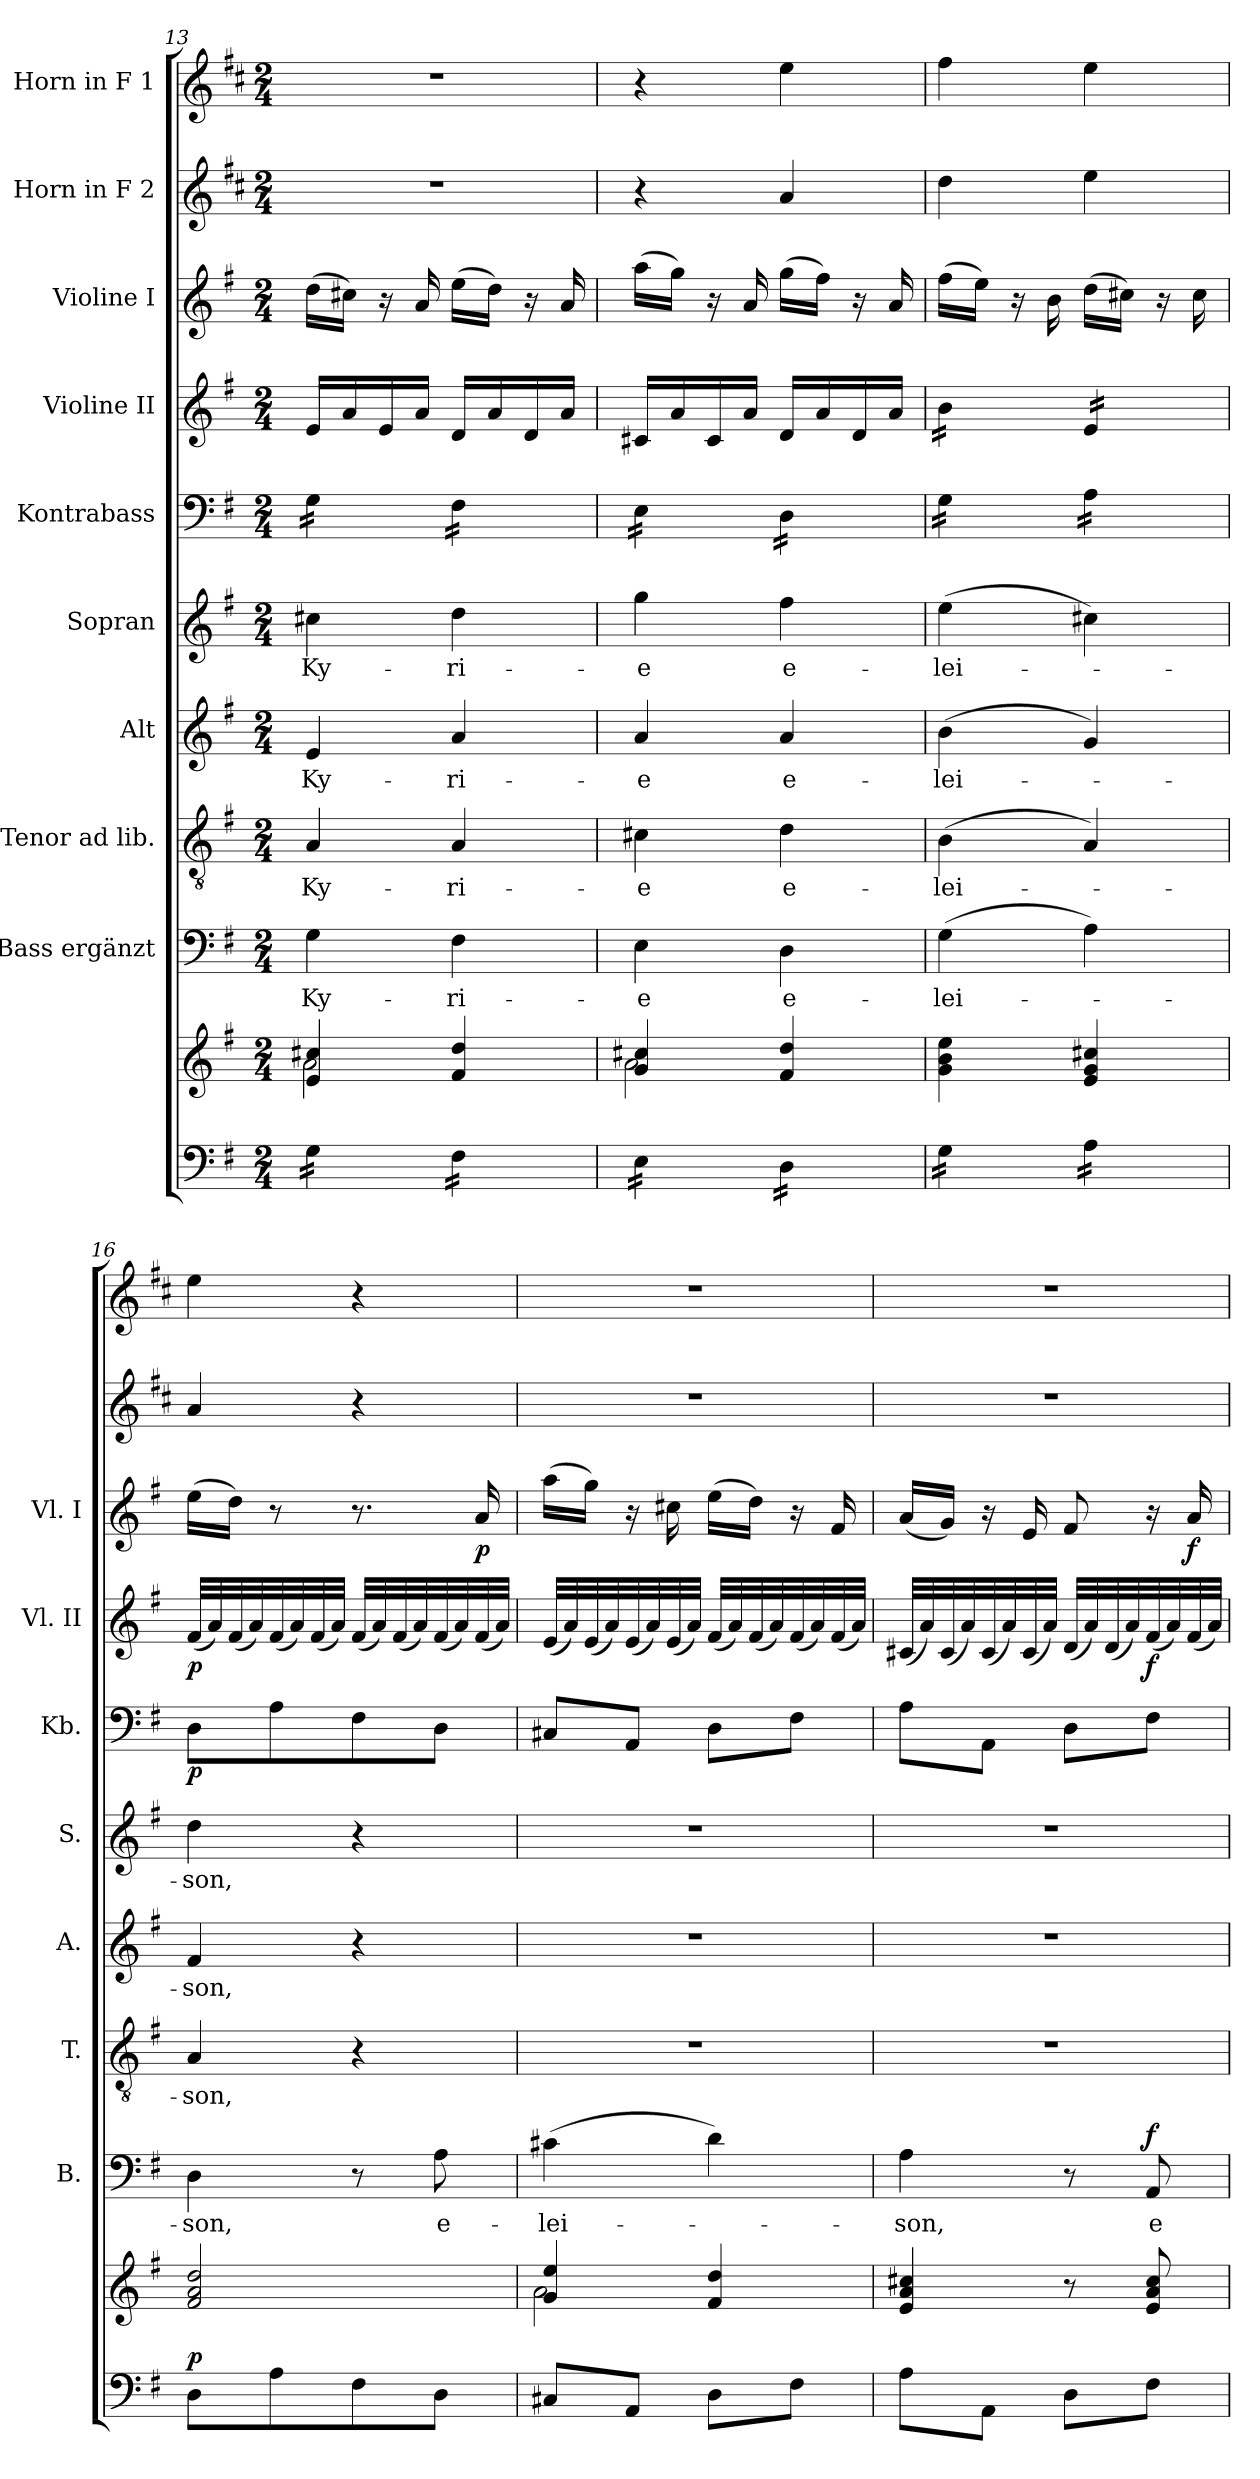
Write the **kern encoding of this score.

**kern	**kern	**dynam	**kern	**text	**dynam	**kern	**text	**kern	**text	**kern	**text	**kern	**dynam	**kern	**dynam	**kern	**dynam	**kern	**kern
*part10	*part10	*part10	*part9	*part9	*part9	*part8	*part8	*part7	*part7	*part6	*part6	*part5	*part5	*part4	*part4	*part3	*part3	*part2	*part1
*staff11	*staff10	*staff10/11	*staff9	*staff9	*staff9	*staff8	*staff8	*staff7	*staff7	*staff6	*staff6	*staff5	*staff5	*staff4	*staff4	*staff3	*staff3	*staff2	*staff1
*	*	*	*I"Bass ergänzt	*	*	*I"Tenor ad lib.	*	*I"Alt	*	*I"Sopran	*	*I"Kontrabass	*	*I"Violine II	*	*I"Violine I	*	*I"Horn in F 2	*I"Horn in F 1
*	*	*	*I'B.	*	*	*I'T.	*	*I'A.	*	*I'S.	*	*I'Kb.	*	*I'Vl. II	*	*I'Vl. I	*	*	*
*clefF4	*clefG2	*	*clefF4	*	*	*clefGv2	*	*clefG2	*	*clefG2	*	*clefF4	*	*clefG2	*	*clefG2	*	*clefG2	*clefG2
*	*	*	*	*	*	*	*	*	*	*	*	*ITrd7c12	*	*	*	*	*	*ITrd4c7	*ITrd4c7
*k[f#]	*k[f#]	*	*k[f#]	*	*	*k[f#]	*	*k[f#]	*	*k[f#]	*	*k[f#]	*	*k[f#]	*	*k[f#]	*	*k[f#]	*k[f#]
*G:	*G:	*	*G:	*	*	*G:	*	*G:	*	*G:	*	*G:	*	*G:	*	*G:	*	*G:	*G:
*M2/4	*M2/4	*	*M2/4	*	*	*M2/4	*	*M2/4	*	*M2/4	*	*M2/4	*	*M2/4	*	*M2/4	*	*M2/4	*M2/4
=13	=13	=13	=13	=13	=13	=13	=13	=13	=13	=13	=13	=13	=13	=13	=13	=13	=13	=13	=13
*	*^	*	*	*	*	*	*	*	*	*	*	*	*	*	*	*	*	*	*
!	!	!	!	!	!LO:LY:b	!	!	!LO:LY:b	!	!LO:LY:b	!	!LO:LY:b	!	!	!	!	!	!	!	!
*tremolo	*	*	*	*	*	*	*	*	*	*	*	*	*	*	*	*	*	*	*	*
*	*	*	*	*	*	*	*	*	*	*	*	*	*tremolo	*	*	*	*	*	*	*
16G\LL	4e/ 4cc#X/	2a\	.	4G\	Ky-	.	4A/	Ky-	4e/	Ky-	4cc#X\	Ky-	16GG\LL	.	16e/LL	.	(>16dd\LL	.	2r	2r
16G\	.	.	.	.	.	.	.	.	.	.	.	.	16GG\	.	16a/	.	16cc#X\JJ)	.	.	.
16G\	.	.	.	.	.	.	.	.	.	.	.	.	16GG\	.	16e/	.	16r	.	.	.
16G\JJ	.	.	.	.	.	.	.	.	.	.	.	.	16GG\JJ	.	16a/JJ	.	16a/	.	.	.
!	!	!	!	!	!LO:LY:b	!	!	!LO:LY:b	!	!LO:LY:b	!	!LO:LY:b	!	!	!	!	!	!	!	!
16F#\LL	4f#/ 4dd/	.	.	4F#\	-ri-	.	4A/	-ri-	4a/	-ri-	4dd\	-ri-	16FF#\LL	.	16d/LL	.	(>16ee\LL	.	.	.
16F#\	.	.	.	.	.	.	.	.	.	.	.	.	16FF#\	.	16a/	.	16dd\JJ)	.	.	.
16F#\	.	.	.	.	.	.	.	.	.	.	.	.	16FF#\	.	16d/	.	16r	.	.	.
16F#\JJ	.	.	.	.	.	.	.	.	.	.	.	.	16FF#\JJ	.	16a/JJ	.	16a/	.	.	.
=14	=14	=14	=14	=14	=14	=14	=14	=14	=14	=14	=14	=14	=14	=14	=14	=14	=14	=14	=14	=14
!	!	!	!	!	!LO:LY:b	!	!	!LO:LY:b	!	!LO:LY:b	!	!LO:LY:b	!	!	!	!	!	!	!	!
16E\LL	4g/ 4cc#X/	2a\	.	4E\	-e	.	4c#X\	-e	4a/	-e	4gg\	-e	16EE\LL	.	16c#X/LL	.	(>16aa\LL	.	4r	4r
16E\	.	.	.	.	.	.	.	.	.	.	.	.	16EE\	.	16a/	.	16gg\JJ)	.	.	.
16E\	.	.	.	.	.	.	.	.	.	.	.	.	16EE\	.	16c#/	.	16r	.	.	.
16E\JJ	.	.	.	.	.	.	.	.	.	.	.	.	16EE\JJ	.	16a/JJ	.	16a/	.	.	.
!	!	!	!	!	!LO:LY:b	!	!	!LO:LY:b	!	!LO:LY:b	!	!LO:LY:b	!	!	!	!	!	!	!	!
16D\LL	4f#/ 4dd/	.	.	4D\	e-	.	4d\	e-	4a/	e-	4ff#\	e-	16DD\LL	.	16d/LL	.	(>16gg\LL	.	4d/	4a\
16D\	.	.	.	.	.	.	.	.	.	.	.	.	16DD\	.	16a/	.	16ff#\JJ)	.	.	.
16D\	.	.	.	.	.	.	.	.	.	.	.	.	16DD\	.	16d/	.	16r	.	.	.
16D\JJ	.	.	.	.	.	.	.	.	.	.	.	.	16DD\JJ	.	16a/JJ	.	16a/	.	.	.
*	*v	*v	*	*	*	*	*	*	*	*	*	*	*	*	*	*	*	*	*	*
=15	=15	=15	=15	=15	=15	=15	=15	=15	=15	=15	=15	=15	=15	=15	=15	=15	=15	=15	=15
!	!	!	!	!LO:LY:b	!	!	!LO:LY:b	!	!LO:LY:b	!	!LO:LY:b	!	!	!	!	!	!	!	!
*	*	*	*	*	*	*	*	*	*	*	*	*	*	*tremolo	*	*	*	*	*
16G\LL	4g\ 4b\ 4ee\	.	(>4G\	-lei-	.	(>4B\	-lei-	(>4b\	-lei-	(>4ee\	-lei-	16GG\LL	.	16b\LL	.	(>16ff#\LL	.	4g\	4b\
16G\	.	.	.	.	.	.	.	.	.	.	.	16GG\	.	16b\	.	16ee\JJ)	.	.	.
16G\	.	.	.	.	.	.	.	.	.	.	.	16GG\	.	16b\	.	16r	.	.	.
16G\JJ	.	.	.	.	.	.	.	.	.	.	.	16GG\JJ	.	16b\JJ	.	16b\	.	.	.
16A\LL	4e/ 4g/ 4cc#X/	.	4A\)	.	.	4A/)	.	4g/)	.	4cc#X\)	.	16AA\LL	.	16e/LL	.	(>16dd\LL	.	4a\	4a\
16A\	.	.	.	.	.	.	.	.	.	.	.	16AA\	.	16e/	.	16cc#X\JJ)	.	.	.
16A\	.	.	.	.	.	.	.	.	.	.	.	16AA\	.	16e/	.	16r	.	.	.
16A\JJ	.	.	.	.	.	.	.	.	.	.	.	16AA\JJ	.	16e/JJ	.	16cc#\	.	.	.
*	*	*	*	*	*	*	*	*	*	*	*	*	*	*Xtremolo	*	*	*	*	*
*	*	*	*	*	*	*	*	*	*	*	*	*Xtremolo	*	*	*	*	*	*	*
*Xtremolo	*	*	*	*	*	*	*	*	*	*	*	*	*	*	*	*	*	*	*
!!LO:PB:g=z
=16	=16	=16	=16	=16	=16	=16	=16	=16	=16	=16	=16	=16	=16	=16	=16	=16	=16	=16	=16
!	!	!LO:DY:a=2	!	!LO:LY:b	!	!	!LO:LY:b	!	!LO:LY:b	!	!LO:LY:b	!	!LO:DY:b	!	!LO:DY:b	!	!	!	!
8D\L	2f#/ 2a/ 2dd/	p	4D\	-son,	.	4A/	-son,	4f#/	-son,	4dd\	-son,	8DD\L	p	(<32f#/LLL	p	(>16ee\LL	.	4d/	4a\
.	.	.	.	.	.	.	.	.	.	.	.	.	.	32a/)	.	.	.	.	.
.	.	.	.	.	.	.	.	.	.	.	.	.	.	(<32f#/	.	16dd\JJ)	.	.	.
.	.	.	.	.	.	.	.	.	.	.	.	.	.	32a/)	.	.	.	.	.
8A\	.	.	.	.	.	.	.	.	.	.	.	8AA\	.	(<32f#/	.	8r	.	.	.
.	.	.	.	.	.	.	.	.	.	.	.	.	.	32a/)	.	.	.	.	.
.	.	.	.	.	.	.	.	.	.	.	.	.	.	(<32f#/	.	.	.	.	.
.	.	.	.	.	.	.	.	.	.	.	.	.	.	32a/JJJ)	.	.	.	.	.
8F#\	.	.	8r	.	.	4r	.	4r	.	4r	.	8FF#\	.	(<32f#/LLL	.	8.r	.	4r	4r
.	.	.	.	.	.	.	.	.	.	.	.	.	.	32a/)	.	.	.	.	.
.	.	.	.	.	.	.	.	.	.	.	.	.	.	(<32f#/	.	.	.	.	.
.	.	.	.	.	.	.	.	.	.	.	.	.	.	32a/)	.	.	.	.	.
!	!	!	!	!LO:LY:b	!	!	!	!	!	!	!	!	!	!	!	!	!	!	!
8D\J	.	.	8A\	e-	.	.	.	.	.	.	.	8DD\J	.	(<32f#/	.	.	.	.	.
.	.	.	.	.	.	.	.	.	.	.	.	.	.	32a/)	.	.	.	.	.
!	!	!	!	!	!	!	!	!	!	!	!	!	!	!	!	!	!LO:DY:b	!	!
.	.	.	.	.	.	.	.	.	.	.	.	.	.	(<32f#/	.	16a/	p	.	.
.	.	.	.	.	.	.	.	.	.	.	.	.	.	32a/JJJ)	.	.	.	.	.
=17	=17	=17	=17	=17	=17	=17	=17	=17	=17	=17	=17	=17	=17	=17	=17	=17	=17	=17	=17
*	*^	*	*	*	*	*	*	*	*	*	*	*	*	*	*	*	*	*	*
!	!	!	!	!	!LO:LY:b	!	!	!	!	!	!	!	!	!	!	!	!	!	!	!
8C#X/L	4g/ 4ee/	2a\	.	(>4c#X\	-lei-	.	2r	.	2r	.	2r	.	8CC#X/L	.	(<32e/LLL	.	(>16aa\LL	.	2r	2r
.	.	.	.	.	.	.	.	.	.	.	.	.	.	.	32a/)	.	.	.	.	.
.	.	.	.	.	.	.	.	.	.	.	.	.	.	.	(<32e/	.	16gg\JJ)	.	.	.
.	.	.	.	.	.	.	.	.	.	.	.	.	.	.	32a/)	.	.	.	.	.
8AA/J	.	.	.	.	.	.	.	.	.	.	.	.	8AAA/J	.	(<32e/	.	16r	.	.	.
.	.	.	.	.	.	.	.	.	.	.	.	.	.	.	32a/)	.	.	.	.	.
.	.	.	.	.	.	.	.	.	.	.	.	.	.	.	(<32e/	.	16cc#X\	.	.	.
.	.	.	.	.	.	.	.	.	.	.	.	.	.	.	32a/JJJ)	.	.	.	.	.
8D\L	4f#/ 4dd/	.	.	4d\)	.	.	.	.	.	.	.	.	8DD\L	.	(<32f#/LLL	.	(>16ee\LL	.	.	.
.	.	.	.	.	.	.	.	.	.	.	.	.	.	.	32a/)	.	.	.	.	.
.	.	.	.	.	.	.	.	.	.	.	.	.	.	.	(<32f#/	.	16dd\JJ)	.	.	.
.	.	.	.	.	.	.	.	.	.	.	.	.	.	.	32a/)	.	.	.	.	.
8F#\J	.	.	.	.	.	.	.	.	.	.	.	.	8FF#\J	.	(<32f#/	.	16r	.	.	.
.	.	.	.	.	.	.	.	.	.	.	.	.	.	.	32a/)	.	.	.	.	.
.	.	.	.	.	.	.	.	.	.	.	.	.	.	.	(<32f#/	.	16f#/	.	.	.
.	.	.	.	.	.	.	.	.	.	.	.	.	.	.	32a/JJJ)	.	.	.	.	.
*	*v	*v	*	*	*	*	*	*	*	*	*	*	*	*	*	*	*	*	*	*
=18	=18	=18	=18	=18	=18	=18	=18	=18	=18	=18	=18	=18	=18	=18	=18	=18	=18	=18	=18
!	!	!	!	!LO:LY:b	!	!	!	!	!	!	!	!	!	!	!	!	!	!	!
8A\L	4e/ 4a/ 4cc#X/	.	4A\	-son,	.	2r	.	2r	.	2r	.	8AA\L	.	(<32c#X/LLL	.	(<16a/LL	.	2r	2r
.	.	.	.	.	.	.	.	.	.	.	.	.	.	32a/)	.	.	.	.	.
.	.	.	.	.	.	.	.	.	.	.	.	.	.	(<32c#/	.	16g/JJ)	.	.	.
.	.	.	.	.	.	.	.	.	.	.	.	.	.	32a/)	.	.	.	.	.
8AA\J	.	.	.	.	.	.	.	.	.	.	.	8AAA\J	.	(<32c#/	.	16r	.	.	.
.	.	.	.	.	.	.	.	.	.	.	.	.	.	32a/)	.	.	.	.	.
.	.	.	.	.	.	.	.	.	.	.	.	.	.	(<32c#/	.	16e/	.	.	.
.	.	.	.	.	.	.	.	.	.	.	.	.	.	32a/JJJ)	.	.	.	.	.
8D\L	8r	.	8r	.	.	.	.	.	.	.	.	8DD\L	.	(<32d/LLL	.	8f#/	.	.	.
.	.	.	.	.	.	.	.	.	.	.	.	.	.	32a/)	.	.	.	.	.
.	.	.	.	.	.	.	.	.	.	.	.	.	.	(<32d/	.	.	.	.	.
.	.	.	.	.	.	.	.	.	.	.	.	.	.	32a/)	.	.	.	.	.
!	!	!	!	!LO:LY:b	!LO:DY:a	!	!	!	!	!	!	!	!	!	!LO:DY:b	!	!	!	!
8F#\J	8e/ 8a/ 8cc#/	.	8AA/	e-	f	.	.	.	.	.	.	8FF#\J	.	(<32f#/	f	16r	.	.	.
.	.	.	.	.	.	.	.	.	.	.	.	.	.	32a/)	.	.	.	.	.
!	!	!	!	!	!	!	!	!	!	!	!	!	!	!	!	!	!LO:DY:b	!	!
.	.	.	.	.	.	.	.	.	.	.	.	.	.	(<32f#/	.	16a/	f	.	.
.	.	.	.	.	.	.	.	.	.	.	.	.	.	32a/JJJ)	.	.	.	.	.
=	=	=	=	=	=	=	=	=	=	=	=	=	=	=	=	=	=	=	=
*-	*-	*-	*-	*-	*-	*-	*-	*-	*-	*-	*-	*-	*-	*-	*-	*-	*-	*-	*-
